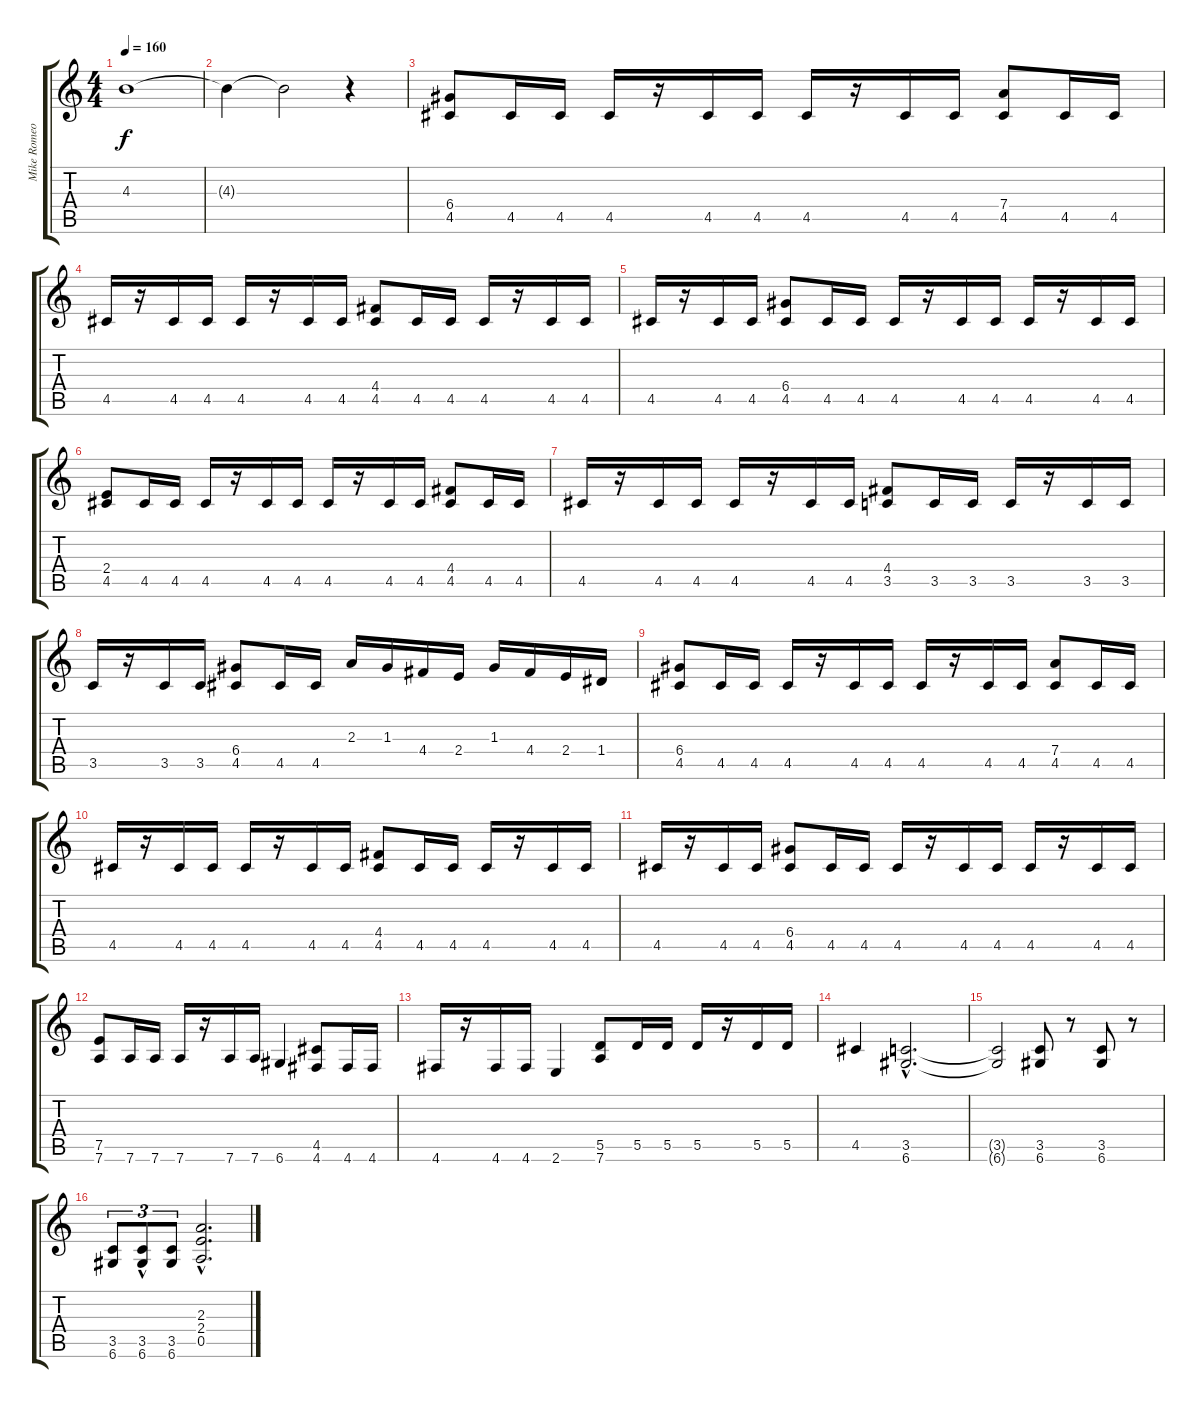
\track ("Mike Romeo (Guitar)" "Mike Romeo") {instrument distortionguitar}
\staff {score tabs}
\tuning (E4 B3 G3 D3 A2 D2) {hide}
\ts (4 4)
\tempo 160
\clef g2
\ks c
4.3.1{dy f} |
4.3{t}.4 4.3{t}.2 r.4 |
(6.4 4.5).8 4.5.16 4.5.16 4.5.16 r.16 4.5.16 4.5.16 4.5.16 r.16 4.5.16 4.5.16 (7.4 4.5).8 4.5.16 4.5.16 |
4.5.16 r.16 4.5.16 4.5.16 4.5.16 r.16 4.5.16 4.5.16 (4.4 4.5).8 4.5.16 4.5.16 4.5.16 r.16 4.5.16 4.5.16 |
4.5.16 r.16 4.5.16 4.5.16 (6.4 4.5).8 4.5.16 4.5.16 4.5.16 r.16 4.5.16 4.5.16 4.5.16 r.16 4.5.16 4.5.16 |
(2.4 4.5).8 4.5.16 4.5.16 4.5.16 r.16 4.5.16 4.5.16 4.5.16 r.16 4.5.16 4.5.16 (4.4 4.5).8 4.5.16 4.5.16 |
4.5.16 r.16 4.5.16 4.5.16 4.5.16 r.16 4.5.16 4.5.16 (4.4 3.5).8 3.5.16 3.5.16 3.5.16 r.16 3.5.16 3.5.16 |
3.5.16 r.16 3.5.16 3.5.16 (6.4 4.5).8 4.5.16 4.5.16 2.3.16 1.3.16 4.4.16 2.4.16 1.3.16 4.4.16 2.4.16 1.4.16 |
(6.4 4.5).8 4.5.16 4.5.16 4.5.16 r.16 4.5.16 4.5.16 4.5.16 r.16 4.5.16 4.5.16 (7.4 4.5).8 4.5.16 4.5.16 |
4.5.16 r.16 4.5.16 4.5.16 4.5.16 r.16 4.5.16 4.5.16 (4.4 4.5).8 4.5.16 4.5.16 4.5.16 r.16 4.5.16 4.5.16 |
4.5.16 r.16 4.5.16 4.5.16 (6.4 4.5).8 4.5.16 4.5.16 4.5.16 r.16 4.5.16 4.5.16 4.5.16 r.16 4.5.16 4.5.16 |
(7.5 7.6).8 7.6.16 7.6.16 7.6.16 r.16 7.6.16 7.6.16 6.6.4 (4.5 4.6).8 4.6.16 4.6.16 |
4.6.16 r.16 4.6.16 4.6.16 2.6.4 (5.5 7.6).8 5.5.16 5.5.16 5.5.16 r.16 5.5.16 5.5.16 |
4.5.4 (3.5{hac} 6.6{hac}).2{d} |
(3.5{t} 6.6{t}).2 (3.5 6.6).8 r.8 (3.5 6.6).8 r.8 |
(3.5 6.6).8{tu (3 2)} (3.5{hac} 6.6).8{tu (3 2)} (3.5 6.6).8{tu (3 2)} (2.3{hac} 2.4{hac} 0.5{hac}).2{d}
